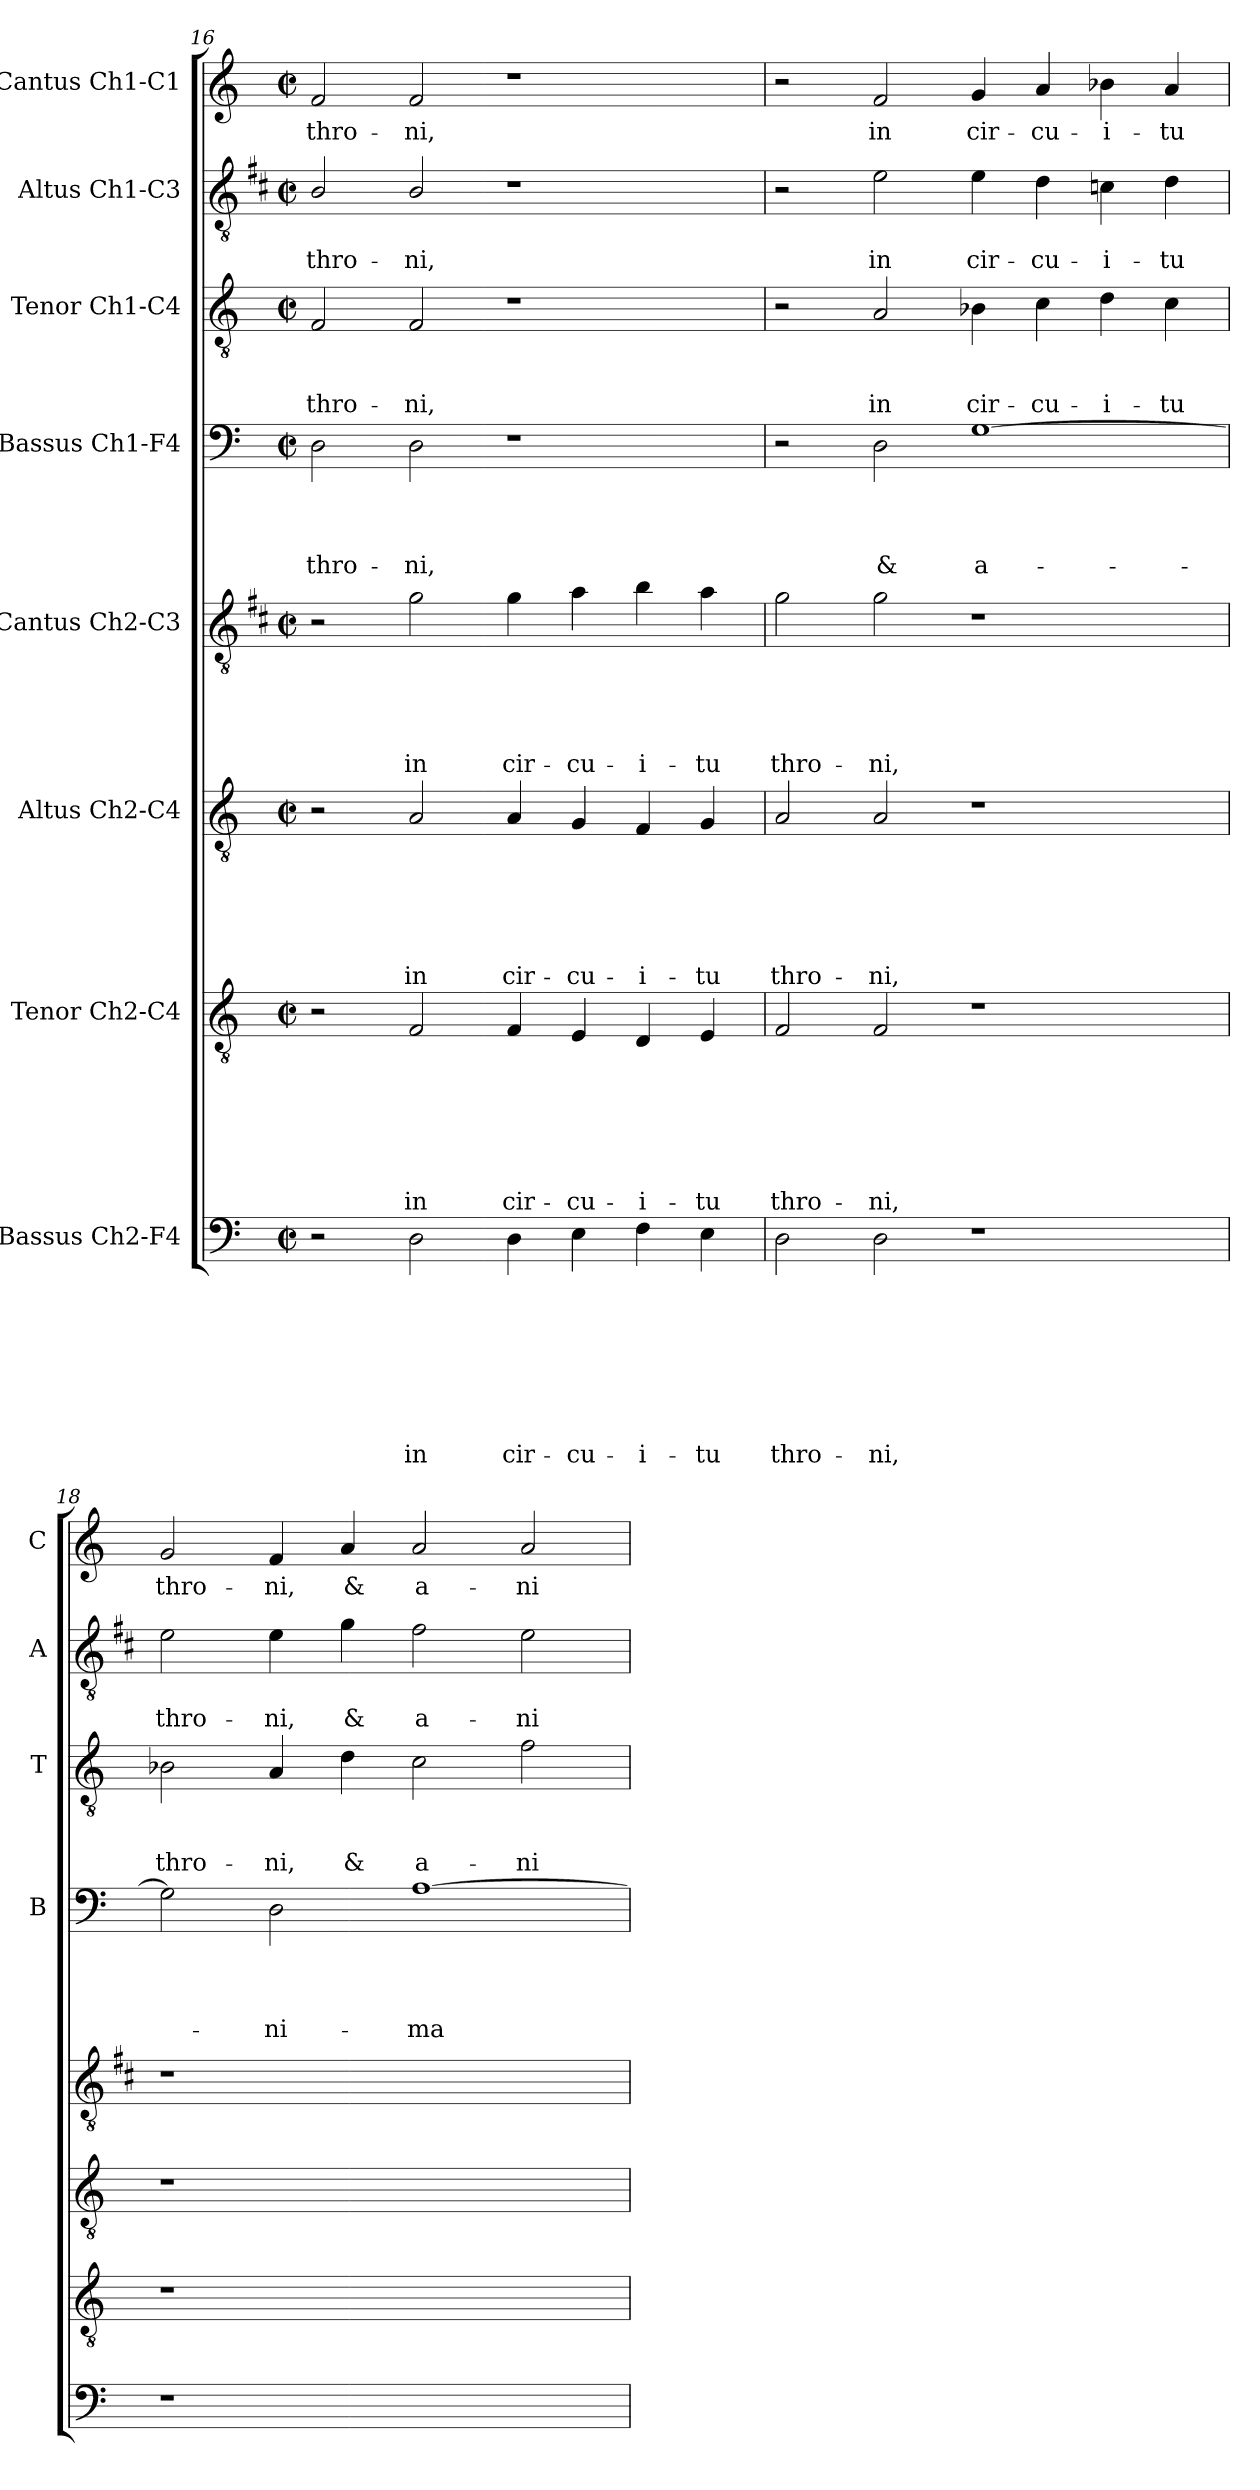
**kern	**text	**text	**text	**text	**text	**text	**text	**text	**kern	**text	**text	**text	**text	**text	**text	**text	**kern	**text	**text	**text	**text	**text	**text	**kern	**text	**text	**text	**text	**text	**kern	**text	**text	**text	**text	**kern	**text	**text	**text	**kern	**text	**text	**kern	**text
*part8	*part8	*part8	*part8	*part8	*part8	*part8	*part8	*part8	*part7	*part7	*part7	*part7	*part7	*part7	*part7	*part7	*part6	*part6	*part6	*part6	*part6	*part6	*part6	*part5	*part5	*part5	*part5	*part5	*part5	*part4	*part4	*part4	*part4	*part4	*part3	*part3	*part3	*part3	*part2	*part2	*part2	*part1	*part1
*staff8	*staff8	*staff8	*staff8	*staff8	*staff8	*staff8	*staff8	*staff8	*staff7	*staff7	*staff7	*staff7	*staff7	*staff7	*staff7	*staff7	*staff6	*staff6	*staff6	*staff6	*staff6	*staff6	*staff6	*staff5	*staff5	*staff5	*staff5	*staff5	*staff5	*staff4	*staff4	*staff4	*staff4	*staff4	*staff3	*staff3	*staff3	*staff3	*staff2	*staff2	*staff2	*staff1	*staff1
*I"Bassus Ch2-F4	*	*	*	*	*	*	*	*	*I"Tenor Ch2-C4	*	*	*	*	*	*	*	*I"Altus Ch2-C4	*	*	*	*	*	*	*I"Cantus Ch2-C3	*	*	*	*	*	*I"Bassus Ch1-F4	*	*	*	*	*I"Tenor Ch1-C4	*	*	*	*I"Altus Ch1-C3	*	*	*I"Cantus Ch1-C1	*
*	*	*	*	*	*	*	*	*	*	*	*	*	*	*	*	*	*	*	*	*	*	*	*	*	*	*	*	*	*	*I'B	*	*	*	*	*I'T	*	*	*	*I'A	*	*	*I'C	*
*clefF4	*	*	*	*	*	*	*	*	*clefGv2	*	*	*	*	*	*	*	*clefGv2	*	*	*	*	*	*	*clefGv2	*	*	*	*	*	*clefF4	*	*	*	*	*clefGv2	*	*	*	*clefGv2	*	*	*clefG2	*
*	*	*	*	*	*	*	*	*	*	*	*	*	*	*	*	*	*	*	*	*	*	*	*	*ITrd1c2	*	*	*	*	*	*	*	*	*	*	*	*	*	*	*ITrd1c2	*	*	*	*
*k[]	*	*	*	*	*	*	*	*	*k[]	*	*	*	*	*	*	*	*k[]	*	*	*	*	*	*	*k[]	*	*	*	*	*	*k[]	*	*	*	*	*k[]	*	*	*	*k[]	*	*	*k[]	*
*C:	*	*	*	*	*	*	*	*	*C:	*	*	*	*	*	*	*	*C:	*	*	*	*	*	*	*C:	*	*	*	*	*	*C:	*	*	*	*	*C:	*	*	*	*C:	*	*	*C:	*
*M2/2	*	*	*	*	*	*	*	*	*M2/2	*	*	*	*	*	*	*	*M2/2	*	*	*	*	*	*	*M2/2	*	*	*	*	*	*M2/2	*	*	*	*	*M2/2	*	*	*	*M2/2	*	*	*M2/2	*
*met(c|)	*	*	*	*	*	*	*	*	*met(c|)	*	*	*	*	*	*	*	*met(c|)	*	*	*	*	*	*	*met(c|)	*	*	*	*	*	*met(c|)	*	*	*	*	*met(c|)	*	*	*	*met(c|)	*	*	*met(c|)	*
=16	=16	=16	=16	=16	=16	=16	=16	=16	=16	=16	=16	=16	=16	=16	=16	=16	=16	=16	=16	=16	=16	=16	=16	=16	=16	=16	=16	=16	=16	=16	=16	=16	=16	=16	=16	=16	=16	=16	=16	=16	=16	=16	=16
!	!	!	!	!	!	!	!	!	!	!	!	!	!	!	!	!	!	!	!	!	!	!	!	!	!	!	!	!	!	!	!	!	!	!LO:LY:b	!	!	!	!LO:LY:b	!	!	!LO:LY:b	!	!LO:LY:b
2r	.	.	.	.	.	.	.	.	2r	.	.	.	.	.	.	.	2r	.	.	.	.	.	.	2r	.	.	.	.	.	2D\	.	.	.	thro-	2F/	.	.	thro-	2A/	.	thro-	2f/	thro-
!	!	!	!	!	!	!	!	!LO:LY:b	!	!	!	!	!	!	!	!LO:LY:b	!	!	!	!	!	!	!LO:LY:b	!	!	!	!	!	!LO:LY:b	!	!	!	!	!LO:LY:b	!	!	!	!LO:LY:b	!	!	!LO:LY:b	!	!LO:LY:b
2D\	.	.	.	.	.	.	.	in	2F/	.	.	.	.	.	.	in	2A/	.	.	.	.	.	in	2f\	.	.	.	.	in	2D\	.	.	.	-ni,	2F/	.	.	-ni,	2A/	.	-ni,	2f/	-ni,
!	!	!	!	!	!	!	!	!LO:LY:b	!	!	!	!	!	!	!	!LO:LY:b	!	!	!	!	!	!	!LO:LY:b	!	!	!	!	!	!LO:LY:b	!	!	!	!	!	!	!	!	!	!	!	!	!	!
4D\	.	.	.	.	.	.	.	cir-	4F/	.	.	.	.	.	.	cir-	4A/	.	.	.	.	.	cir-	4f\	.	.	.	.	cir-	1r	.	.	.	.	1r	.	.	.	1r	.	.	1r	.
!	!	!	!	!	!	!	!	!LO:LY:b	!	!	!	!	!	!	!	!LO:LY:b	!	!	!	!	!	!	!LO:LY:b	!	!	!	!	!	!LO:LY:b	!	!	!	!	!	!	!	!	!	!	!	!	!	!
4E\	.	.	.	.	.	.	.	-cu-	4E/	.	.	.	.	.	.	-cu-	4G/	.	.	.	.	.	-cu-	4g\	.	.	.	.	-cu-	.	.	.	.	.	.	.	.	.	.	.	.	.	.
!	!	!	!	!	!	!	!	!LO:LY:b	!	!	!	!	!	!	!	!LO:LY:b	!	!	!	!	!	!	!LO:LY:b	!	!	!	!	!	!LO:LY:b	!	!	!	!	!	!	!	!	!	!	!	!	!	!
4F\	.	.	.	.	.	.	.	-i-	4D/	.	.	.	.	.	.	-i-	4F/	.	.	.	.	.	-i-	4a\	.	.	.	.	-i-	.	.	.	.	.	.	.	.	.	.	.	.	.	.
!	!	!	!	!	!	!	!	!LO:LY:b	!	!	!	!	!	!	!	!LO:LY:b	!	!	!	!	!	!	!LO:LY:b	!	!	!	!	!	!LO:LY:b	!	!	!	!	!	!	!	!	!	!	!	!	!	!
4E\	.	.	.	.	.	.	.	-tu	4E/	.	.	.	.	.	.	-tu	4G/	.	.	.	.	.	-tu	4g\	.	.	.	.	-tu	.	.	.	.	.	.	.	.	.	.	.	.	.	.
=17	=17	=17	=17	=17	=17	=17	=17	=17	=17	=17	=17	=17	=17	=17	=17	=17	=17	=17	=17	=17	=17	=17	=17	=17	=17	=17	=17	=17	=17	=17	=17	=17	=17	=17	=17	=17	=17	=17	=17	=17	=17	=17	=17
!	!	!	!	!	!	!	!	!LO:LY:b	!	!	!	!	!	!	!	!LO:LY:b	!	!	!	!	!	!	!LO:LY:b	!	!	!	!	!	!LO:LY:b	!	!	!	!	!	!	!	!	!	!	!	!	!	!
2D\	.	.	.	.	.	.	.	thro-	2F/	.	.	.	.	.	.	thro-	2A/	.	.	.	.	.	thro-	2f\	.	.	.	.	thro-	2r	.	.	.	.	2r	.	.	.	2r	.	.	2r	.
!	!	!	!	!	!	!	!	!LO:LY:b	!	!	!	!	!	!	!	!LO:LY:b	!	!	!	!	!	!	!LO:LY:b	!	!	!	!	!	!LO:LY:b	!	!	!	!	!LO:LY:b	!	!	!	!LO:LY:b	!	!	!LO:LY:b	!	!LO:LY:b
2D\	.	.	.	.	.	.	.	-ni,	2F/	.	.	.	.	.	.	-ni,	2A/	.	.	.	.	.	-ni,	2f\	.	.	.	.	-ni,	2D\	.	.	.	&	2A/	.	.	in	2d\	.	in	2f/	in
!	!	!	!	!	!	!	!	!	!	!	!	!	!	!	!	!	!	!	!	!	!	!	!	!	!	!	!	!	!	!	!	!	!	!LO:LY:b	!	!	!	!LO:LY:b	!	!	!LO:LY:b	!	!LO:LY:b
1r	.	.	.	.	.	.	.	.	1r	.	.	.	.	.	.	.	1r	.	.	.	.	.	.	1r	.	.	.	.	.	[1G	.	.	.	a-	4B-X\	.	.	cir-	4d\	.	cir-	4g/	cir-
!	!	!	!	!	!	!	!	!	!	!	!	!	!	!	!	!	!	!	!	!	!	!	!	!	!	!	!	!	!	!	!	!	!	!	!	!	!	!LO:LY:b	!	!	!LO:LY:b	!	!LO:LY:b
.	.	.	.	.	.	.	.	.	.	.	.	.	.	.	.	.	.	.	.	.	.	.	.	.	.	.	.	.	.	.	.	.	.	.	4c\	.	.	-cu-	4c\	.	-cu-	4a/	-cu-
!	!	!	!	!	!	!	!	!	!	!	!	!	!	!	!	!	!	!	!	!	!	!	!	!	!	!	!	!	!	!	!	!	!	!	!	!	!	!LO:LY:b	!	!	!LO:LY:b	!	!LO:LY:b
.	.	.	.	.	.	.	.	.	.	.	.	.	.	.	.	.	.	.	.	.	.	.	.	.	.	.	.	.	.	.	.	.	.	.	4d\	.	.	-i-	4B-X\	.	-i-	4b-X\	-i-
!	!	!	!	!	!	!	!	!	!	!	!	!	!	!	!	!	!	!	!	!	!	!	!	!	!	!	!	!	!	!	!	!	!	!	!	!	!	!LO:LY:b	!	!	!LO:LY:b	!	!LO:LY:b
.	.	.	.	.	.	.	.	.	.	.	.	.	.	.	.	.	.	.	.	.	.	.	.	.	.	.	.	.	.	.	.	.	.	.	4c\	.	.	-tu	4c\	.	-tu	4a/	-tu
=18	=18	=18	=18	=18	=18	=18	=18	=18	=18	=18	=18	=18	=18	=18	=18	=18	=18	=18	=18	=18	=18	=18	=18	=18	=18	=18	=18	=18	=18	=18	=18	=18	=18	=18	=18	=18	=18	=18	=18	=18	=18	=18	=18
!	!	!	!	!	!	!	!	!	!	!	!	!	!	!	!	!	!	!	!	!	!	!	!	!	!	!	!	!	!	!	!	!	!	!	!	!	!	!LO:LY:b	!	!	!LO:LY:b	!	!LO:LY:b
1r	.	.	.	.	.	.	.	.	1r	.	.	.	.	.	.	.	1r	.	.	.	.	.	.	1r	.	.	.	.	.	2G\]	.	.	.	.	2B-X\	.	.	thro-	2d\	.	thro-	2g/	thro-
!	!	!	!	!	!	!	!	!	!	!	!	!	!	!	!	!	!	!	!	!	!	!	!	!	!	!	!	!	!	!	!	!	!	!LO:LY:b	!	!	!	!LO:LY:b	!	!	!LO:LY:b	!	!LO:LY:b
.	.	.	.	.	.	.	.	.	.	.	.	.	.	.	.	.	.	.	.	.	.	.	.	.	.	.	.	.	.	2D\	.	.	.	-ni-	4A/	.	.	-ni,	4d\	.	-ni,	4f/	-ni,
!	!	!	!	!	!	!	!	!	!	!	!	!	!	!	!	!	!	!	!	!	!	!	!	!	!	!	!	!	!	!	!	!	!	!	!	!	!	!LO:LY:b	!	!	!LO:LY:b	!	!LO:LY:b
.	.	.	.	.	.	.	.	.	.	.	.	.	.	.	.	.	.	.	.	.	.	.	.	.	.	.	.	.	.	.	.	.	.	.	4d\	.	.	&	4f\	.	&	4a/	&
!	!	!	!	!	!	!	!	!	!	!	!	!	!	!	!	!	!	!	!	!	!	!	!	!	!	!	!	!	!	!	!	!	!	!LO:LY:b	!	!	!	!LO:LY:b	!	!	!LO:LY:b	!	!LO:LY:b
1ryy	.	.	.	.	.	.	.	.	1ryy	.	.	.	.	.	.	.	1ryy	.	.	.	.	.	.	1ryy	.	.	.	.	.	[1A	.	.	.	-ma-	2c\	.	.	a-	2e\	.	a-	2a/	a-
!	!	!	!	!	!	!	!	!	!	!	!	!	!	!	!	!	!	!	!	!	!	!	!	!	!	!	!	!	!	!	!	!	!	!	!	!	!	!LO:LY:b	!	!	!LO:LY:b	!	!LO:LY:b
.	.	.	.	.	.	.	.	.	.	.	.	.	.	.	.	.	.	.	.	.	.	.	.	.	.	.	.	.	.	.	.	.	.	.	2f\	.	.	-ni-	2d\	.	-ni-	2a/	-ni-
=	=	=	=	=	=	=	=	=	=	=	=	=	=	=	=	=	=	=	=	=	=	=	=	=	=	=	=	=	=	=	=	=	=	=	=	=	=	=	=	=	=	=	=
*-	*-	*-	*-	*-	*-	*-	*-	*-	*-	*-	*-	*-	*-	*-	*-	*-	*-	*-	*-	*-	*-	*-	*-	*-	*-	*-	*-	*-	*-	*-	*-	*-	*-	*-	*-	*-	*-	*-	*-	*-	*-	*-	*-
